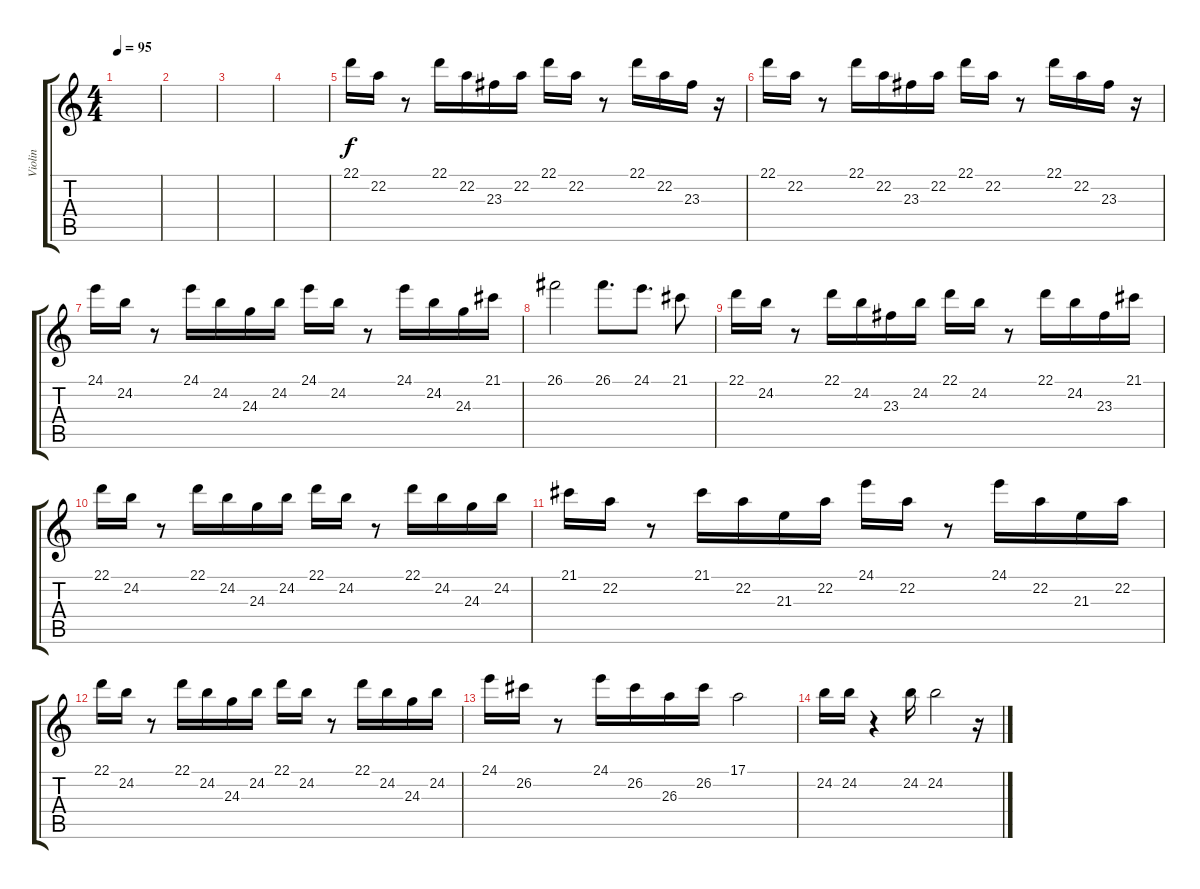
\track ("Violin" "Violin") {instrument viola}
\staff {score tabs}
\tuning (E4 B3 G3 D3 A2 E2) {hide}
\ts (4 4)
\tempo 95
\clef g2
\ks c
|
|
|
|
22.1.16{volume 11} 22.2.16 r.8 22.1.16 22.2.16 23.3.16 22.2.16 22.1.16 22.2.16 r.8 22.1.16 22.2.16 23.3.16 r.16 |
22.1.16 22.2.16 r.8 22.1.16 22.2.16 23.3.16 22.2.16 22.1.16 22.2.16 r.8 22.1.16 22.2.16 23.3.16 r.16 |
24.1.16 24.2.16 r.8 24.1.16 24.2.16 24.3.16 24.2.16 24.1.16 24.2.16 r.8 24.1.16 24.2.16 24.3.16 21.1.16 |
26.1.2 26.1.8{d} 24.1.8{d} 21.1.8 |
22.1.16 24.2.16 r.8 22.1.16 24.2.16 23.3.16 24.2.16 22.1.16 24.2.16 r.8 22.1.16 24.2.16 23.3.16 21.1.16 |
22.1.16 24.2.16 r.8 22.1.16 24.2.16 24.3.16 24.2.16 22.1.16 24.2.16 r.8 22.1.16 24.2.16 24.3.16 24.2.16 |
21.1.16 22.2.16 r.8 21.1.16 22.2.16 21.3.16 22.2.16 24.1.16 22.2.16 r.8 24.1.16 22.2.16 21.3.16 22.2.16 |
22.1.16 24.2.16 r.8 22.1.16 24.2.16 24.3.16 24.2.16 22.1.16 24.2.16 r.8 22.1.16 24.2.16 24.3.16 24.2.16 |
24.1.16 26.2.16 r.8 24.1.16 26.2.16 26.3.16 26.2.16 17.1.2 |
24.2.16 24.2.16 r.4 24.2.16 24.2.2 r.16
